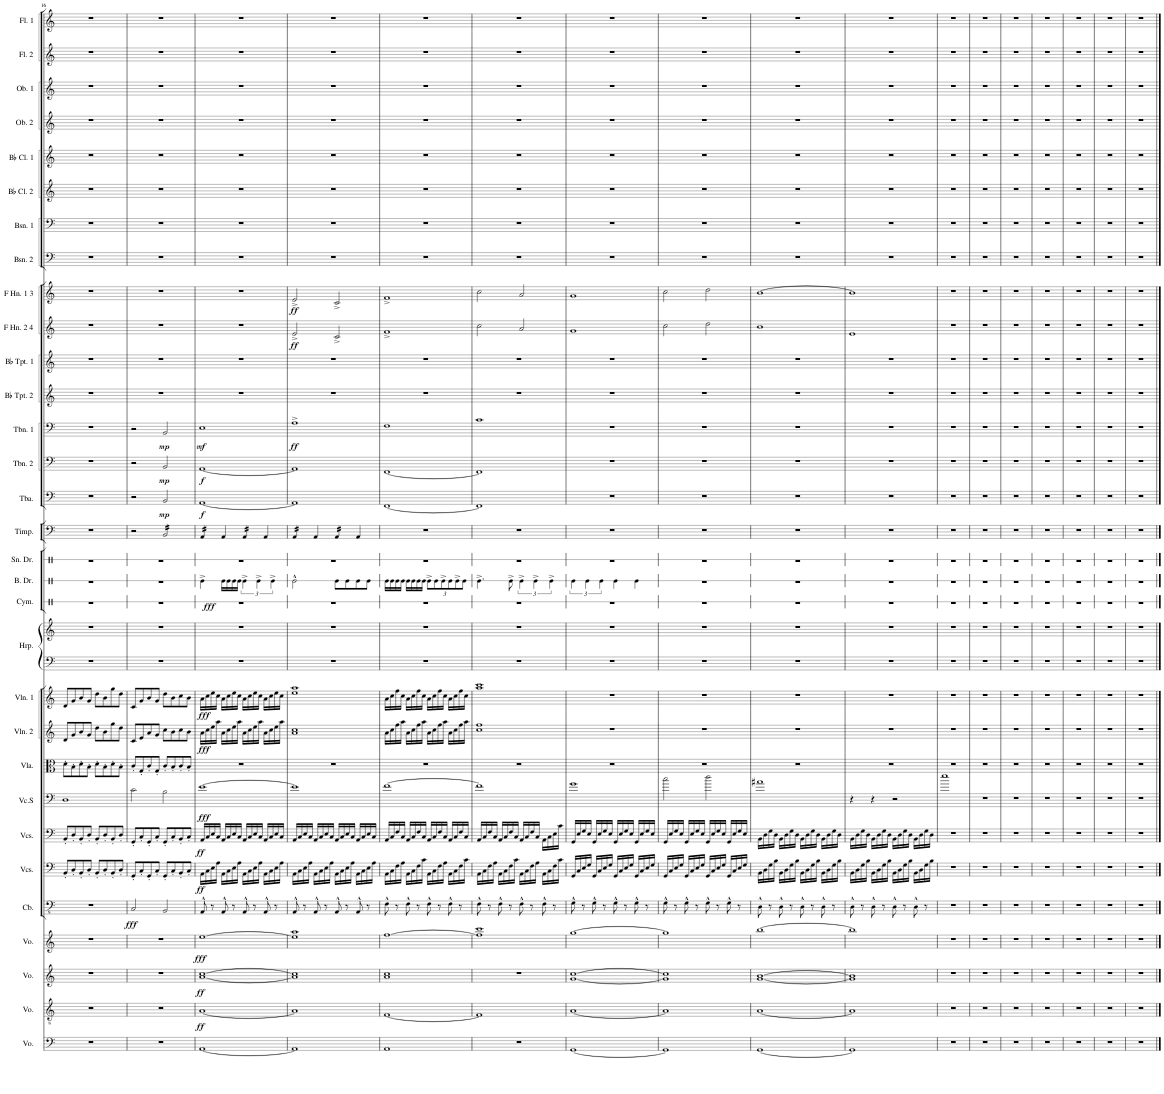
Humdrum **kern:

**kern	**kern	**dynam	**kern	**dynam	**kern	**dynam	**kern	**dynam	**kern	**dynam	**kern	**dynam	**kern	**dynam	**kern	**kern	**dynam	**kern	**dynam	**kern	**kern	**kern	**dynam	**kern	**kern	**kern	**kern	**dynam	**kern	**dynam	**kern	**dynam	**kern	**kern	**kern	**dynam	**kern	**dynam	**kern	**kern	**kern	**kern	**kern	**kern	**kern	**kern
*part31	*part30	*part30	*part29	*part29	*part28	*part28	*part27	*part27	*part26	*part26	*part25	*part25	*part24	*part24	*part23	*part22	*part22	*part21	*part21	*part20	*part20	*part19	*part19	*part18	*part17	*part16	*part15	*part15	*part14	*part14	*part13	*part13	*part12	*part11	*part10	*part10	*part9	*part9	*part8	*part7	*part6	*part5	*part4	*part3	*part2	*part1
*staff32	*staff31	*staff31	*staff30	*staff30	*staff29	*staff29	*staff28	*staff28	*staff27	*staff27	*staff26	*staff26	*staff25	*staff25	*staff24	*staff23	*staff23	*staff22	*staff22	*staff21	*staff20	*staff19	*staff19	*staff18	*staff17	*staff16	*staff15	*staff15	*staff14	*staff14	*staff13	*staff13	*staff12	*staff11	*staff10	*staff10	*staff9	*staff9	*staff8	*staff7	*staff6	*staff5	*staff4	*staff3	*staff2	*staff1
*I"Voice	*I"Voice	*	*I"Voice	*	*I"Voice	*	*I"Contrabass	*	*I"Violoncellos	*	*I"Violoncellos	*	*I"Violoncello Soloist	*	*I"Viola	*I"Violin 2	*	*I"Violin 1	*	*I"Harp	*	*I"Cymbal	*	*I"Bass Drum	*I"Snare Drum	*I"Timpani	*I"Tuba	*	*I"Trombone 2	*	*I"Trombone 1	*	*I"Bb Trumpet 2	*I"Bb Trumpet 1	*I"F Horn 2 &amp; 4	*	*I"F Horn 1 &amp; 3	*	*I"Bassoon 2	*I"Bassoon 1	*I"Bb Clarinet 2	*I"Bb Clarinet 1	*I"Oboe 2	*I"Oboe 1	*I"Flute 2	*I"Flute 1
*I'Vo.	*I'Vo.	*	*I'Vo.	*	*I'Vo.	*	*I'Cb.	*	*I'Vcs.	*	*I'Vcs.	*	*I'Vc.S	*	*I'Vla.	*I'Vln. 2	*	*I'Vln. 1	*	*I'Hrp.	*	*I'Cym.	*	*I'B. Dr.	*I'Sn. Dr.	*I'Timp.	*I'Tba.	*	*I'Tbn. 2	*	*I'Tbn. 1	*	*I'Bb Tpt. 2	*I'Bb Tpt. 1	*I'F Hn. 2 4	*	*I'F Hn. 1 3	*	*I'Bsn. 2	*I'Bsn. 1	*I'Bb Cl. 2	*I'Bb Cl. 1	*I'Ob. 2	*I'Ob. 1	*I'Fl. 2	*I'Fl. 1
!!LO:PB:g=z
*clefF4	*clefGv2	*	*clefG2	*	*clefG2	*	*clefFv4	*	*clefF4	*	*clefF4	*	*clefF4	*	*clefC3	*clefG2	*	*clefG2	*	*clefF4	*clefG2	*clefX	*	*clefX	*clefX	*clefF4	*clefF4	*	*clefF4	*	*clefF4	*	*clefG2	*clefG2	*clefG2	*	*clefG2	*	*clefF4	*clefF4	*clefG2	*clefG2	*clefG2	*clefG2	*clefG2	*clefG2
*	*	*	*	*	*	*	*ITrd7c12	*	*	*	*	*	*	*	*	*	*	*	*	*	*	*	*	*	*	*	*	*	*	*	*	*	*ITrd1c2	*ITrd1c2	*ITrd4c7	*	*ITrd4c7	*	*	*	*ITrd1c2	*ITrd1c2	*	*	*	*
*k[]	*k[]	*	*k[]	*	*k[]	*	*k[]	*	*k[]	*	*k[]	*	*k[]	*	*k[]	*k[]	*	*k[]	*	*k[]	*k[]	*k[]	*	*k[]	*k[]	*k[]	*k[]	*	*k[]	*	*k[]	*	*k[]	*k[]	*k[]	*	*k[]	*	*k[]	*k[]	*k[]	*k[]	*k[]	*k[]	*k[]	*k[]
*M4/4	*M4/4	*	*M4/4	*	*M4/4	*	*M4/4	*	*M4/4	*	*M4/4	*	*M4/4	*	*M4/4	*M4/4	*	*M4/4	*	*M4/4	*M4/4	*M4/4	*	*M4/4	*M4/4	*M4/4	*M4/4	*	*M4/4	*	*M4/4	*	*M4/4	*M4/4	*M4/4	*	*M4/4	*	*M4/4	*M4/4	*M4/4	*M4/4	*M4/4	*M4/4	*M4/4	*M4/4
=16	=16	=16	=16	=16	=16	=16	=16	=16	=16	=16	=16	=16	=16	=16	=16	=16	=16	=16	=16	=16	=16	=16	=16	=16	=16	=16	=16	=16	=16	=16	=16	=16	=16	=16	=16	=16	=16	=16	=16	=16	=16	=16	=16	=16	=16	=16
1r	1r	.	1r	.	1r	.	1r	.	8BB'/L	.	8BB'/L	.	1D	.	8d'\L	8d/L	.	8d/L	.	1r	1r	1r	.	1r	1r	1r	1r	.	1r	.	1r	.	1r	1r	1r	.	1r	.	1r	1r	1r	1r	1r	1r	1r	1r
.	.	.	.	.	.	.	.	.	8D'/	.	8D'/	.	.	.	8B'\	8g/	.	8g/	.	.	.	.	.	.	.	.	.	.	.	.	.	.	.	.	.	.	.	.	.	.	.	.	.	.	.	.
.	.	.	.	.	.	.	.	.	8BB'/	.	8BB'/	.	.	.	8d'\	8b/	.	8b/	.	.	.	.	.	.	.	.	.	.	.	.	.	.	.	.	.	.	.	.	.	.	.	.	.	.	.	.
.	.	.	.	.	.	.	.	.	8D'/J	.	8D'/J	.	.	.	8B'\J	8g/J	.	8g/J	.	.	.	.	.	.	.	.	.	.	.	.	.	.	.	.	.	.	.	.	.	.	.	.	.	.	.	.
.	.	.	.	.	.	.	.	.	8BB'/L	.	8BB'/L	.	.	.	8d'\L	8dd\L	.	8dd\L	.	.	.	.	.	.	.	.	.	.	.	.	.	.	.	.	.	.	.	.	.	.	.	.	.	.	.	.
.	.	.	.	.	.	.	.	.	8D'/	.	8D'/	.	.	.	8B'\	8b\	.	8b\	.	.	.	.	.	.	.	.	.	.	.	.	.	.	.	.	.	.	.	.	.	.	.	.	.	.	.	.
.	.	.	.	.	.	.	.	.	8BB'/	.	8BB'/	.	.	.	8d'\	8gg\	.	8gg\	.	.	.	.	.	.	.	.	.	.	.	.	.	.	.	.	.	.	.	.	.	.	.	.	.	.	.	.
.	.	.	.	.	.	.	.	.	8D'/J	.	8D'/J	.	.	.	8B'\J	8dd\J	.	8dd\J	.	.	.	.	.	.	.	.	.	.	.	.	.	.	.	.	.	.	.	.	.	.	.	.	.	.	.	.
=17	=17	=17	=17	=17	=17	=17	=17	=17	=17	=17	=17	=17	=17	=17	=17	=17	=17	=17	=17	=17	=17	=17	=17	=17	=17	=17	=17	=17	=17	=17	=17	=17	=17	=17	=17	=17	=17	=17	=17	=17	=17	=17	=17	=17	=17	=17
!	!	!	!	!	!	!	!	!LO:DY:b	!	!	!	!	!	!	!	!	!	!	!	!	!	!	!	!	!	!	!	!	!	!	!	!	!	!	!	!	!	!	!	!	!	!	!	!	!	!
1r	1r	.	1r	.	1r	.	2CC/	fff	8GG'/L	.	8GG'/L	.	2c\	.	8c'/L	8c/L	.	8c/L	.	1r	1r	1r	.	1r	1r	2r	2r	.	2r	.	2r	.	1r	1r	1r	.	1r	.	1r	1r	1r	1r	1r	1r	1r	1r
.	.	.	.	.	.	.	.	.	8C'/	.	8C'/	.	.	.	8G'/	8e/	.	8g/	.	.	.	.	.	.	.	.	.	.	.	.	.	.	.	.	.	.	.	.	.	.	.	.	.	.	.	.
.	.	.	.	.	.	.	.	.	8GG'/	.	8GG'/	.	.	.	8c'/	8a/	.	8b/	.	.	.	.	.	.	.	.	.	.	.	.	.	.	.	.	.	.	.	.	.	.	.	.	.	.	.	.
.	.	.	.	.	.	.	.	.	8C'/J	.	8C'/J	.	.	.	8G'/J	8g/J	.	8g/J	.	.	.	.	.	.	.	.	.	.	.	.	.	.	.	.	.	.	.	.	.	.	.	.	.	.	.	.
!	!	!	!	!	!	!	!	!	!	!	!	!	!	!	!	!	!	!	!	!	!	!	!	!	!	!	!	!LO:DY:b	!	!LO:DY:b	!	!LO:DY:b	!	!	!	!	!	!	!	!	!	!	!	!	!	!
*	*	*	*	*	*	*	*	*	*	*	*	*	*	*	*	*	*	*	*	*	*	*	*	*	*	*tremolo	*	*	*	*	*	*	*	*	*	*	*	*	*	*	*	*	*	*	*	*
.	.	.	.	.	.	.	2BBB/	.	8GG'/L	.	8GG'/L	.	2B\	.	8c'/L	8cc\L	.	8dd\L	.	.	.	.	.	.	.	16BB/LL	2BB/	mp	2BB/	mp	2BB/	mp	.	.	.	.	.	.	.	.	.	.	.	.	.	.
.	.	.	.	.	.	.	.	.	.	.	.	.	.	.	.	.	.	.	.	.	.	.	.	.	.	16BB/	.	.	.	.	.	.	.	.	.	.	.	.	.	.	.	.	.	.	.	.
.	.	.	.	.	.	.	.	.	8C'/	.	8C'/	.	.	.	8B'/	8b\	.	8b\	.	.	.	.	.	.	.	16BB/	.	.	.	.	.	.	.	.	.	.	.	.	.	.	.	.	.	.	.	.
.	.	.	.	.	.	.	.	.	.	.	.	.	.	.	.	.	.	.	.	.	.	.	.	.	.	16BB/	.	.	.	.	.	.	.	.	.	.	.	.	.	.	.	.	.	.	.	.
.	.	.	.	.	.	.	.	.	8BB'/	.	8BB'/	.	.	.	8c'/	8cc\	.	8cc\	.	.	.	.	.	.	.	16BB/	.	.	.	.	.	.	.	.	.	.	.	.	.	.	.	.	.	.	.	.
.	.	.	.	.	.	.	.	.	.	.	.	.	.	.	.	.	.	.	.	.	.	.	.	.	.	16BB/	.	.	.	.	.	.	.	.	.	.	.	.	.	.	.	.	.	.	.	.
.	.	.	.	.	.	.	.	.	8C'/J	.	8C'/J	.	.	.	8B'/J	8b\J	.	8b\J	.	.	.	.	.	.	.	16BB/	.	.	.	.	.	.	.	.	.	.	.	.	.	.	.	.	.	.	.	.
.	.	.	.	.	.	.	.	.	.	.	.	.	.	.	.	.	.	.	.	.	.	.	.	.	.	16BB/JJ	.	.	.	.	.	.	.	.	.	.	.	.	.	.	.	.	.	.	.	.
=18	=18	=18	=18	=18	=18	=18	=18	=18	=18	=18	=18	=18	=18	=18	=18	=18	=18	=18	=18	=18	=18	=18	=18	=18	=18	=18	=18	=18	=18	=18	=18	=18	=18	=18	=18	=18	=18	=18	=18	=18	=18	=18	=18	=18	=18	=18
!	!	!LO:DY:b	!	!LO:DY:b	!	!LO:DY:b	!	!	!	!LO:DY:b	!	!LO:DY:b	!	!LO:DY:b	!	!	!LO:DY:b	!	!LO:DY:b	!	!	!	!LO:DY:b	!	!	!	!	!LO:DY:b	!	!LO:DY:b	!	!LO:DY:b	!	!	!	!	!	!	!	!	!	!	!	!	!	!
[1AA	[1A	ff	[1a [1cc	ff	[1ee	fff	8AAA^^/	.	16AA\LL	ff	16AA/LL	ff	[1e	fff	1r	16a\LL	fff	16a\LL	fff	1r	1r	1r	fff	4Re^\	1r	16AA/LL	[1AA	f	[1AA	f	1E	mf	1r	1r	1r	.	1r	.	1r	1r	1r	1r	1r	1r	1r	1r
.	.	.	.	.	.	.	.	.	16C\	.	16C/	.	.	.	.	16cc\	.	16cc\	.	.	.	.	.	.	.	16AA/	.	.	.	.	.	.	.	.	.	.	.	.	.	.	.	.	.	.	.	.
.	.	.	.	.	.	.	8r	.	16E\	.	16E/	.	.	.	.	16ee\	.	16ee\	.	.	.	.	.	.	.	16AA/	.	.	.	.	.	.	.	.	.	.	.	.	.	.	.	.	.	.	.	.
.	.	.	.	.	.	.	.	.	16A\JJ	.	16C/JJ	.	.	.	.	16aa\JJ	.	16cc\JJ	.	.	.	.	.	.	.	16AA/JJ	.	.	.	.	.	.	.	.	.	.	.	.	.	.	.	.	.	.	.	.
*	*	*	*	*	*	*	*	*	*	*	*	*	*	*	*	*	*	*	*	*	*	*	*	*	*	*Xtremolo	*	*	*	*	*	*	*	*	*	*	*	*	*	*	*	*	*	*	*	*
.	.	.	.	.	.	.	8AAA^^/	.	16AA\LL	.	16AA/LL	.	.	.	.	16a\LL	.	16a\LL	.	.	.	.	.	16Re\LL	.	4AA/	.	.	.	.	.	.	.	.	.	.	.	.	.	.	.	.	.	.	.	.
.	.	.	.	.	.	.	.	.	16C\	.	16C/	.	.	.	.	16cc\	.	16cc\	.	.	.	.	.	16Re\	.	.	.	.	.	.	.	.	.	.	.	.	.	.	.	.	.	.	.	.	.	.
.	.	.	.	.	.	.	8r	.	16E\	.	16E/	.	.	.	.	16ee\	.	16ee\	.	.	.	.	.	16Re\	.	.	.	.	.	.	.	.	.	.	.	.	.	.	.	.	.	.	.	.	.	.
.	.	.	.	.	.	.	.	.	16A\JJ	.	16C/JJ	.	.	.	.	16aa\JJ	.	16cc\JJ	.	.	.	.	.	16Re\JJ	.	.	.	.	.	.	.	.	.	.	.	.	.	.	.	.	.	.	.	.	.	.
*	*	*	*	*	*	*	*	*	*	*	*	*	*	*	*	*	*	*	*	*	*	*	*	*	*	*tremolo	*	*	*	*	*	*	*	*	*	*	*	*	*	*	*	*	*	*	*	*
.	.	.	.	.	.	.	8AAA^^/	.	16AA\LL	.	16AA/LL	.	.	.	.	16a\LL	.	16a\LL	.	.	.	.	.	6Re^\	.	16AA/LL	.	.	.	.	.	.	.	.	.	.	.	.	.	.	.	.	.	.	.	.
.	.	.	.	.	.	.	.	.	16C\	.	16C/	.	.	.	.	16cc\	.	16cc\	.	.	.	.	.	.	.	16AA/	.	.	.	.	.	.	.	.	.	.	.	.	.	.	.	.	.	.	.	.
.	.	.	.	.	.	.	8r	.	16E\	.	16E/	.	.	.	.	16ee\	.	16ee\	.	.	.	.	.	.	.	16AA/	.	.	.	.	.	.	.	.	.	.	.	.	.	.	.	.	.	.	.	.
.	.	.	.	.	.	.	.	.	.	.	.	.	.	.	.	.	.	.	.	.	.	.	.	6Re^\	.	.	.	.	.	.	.	.	.	.	.	.	.	.	.	.	.	.	.	.	.	.
.	.	.	.	.	.	.	.	.	16A\JJ	.	16C/JJ	.	.	.	.	16aa\JJ	.	16cc\JJ	.	.	.	.	.	.	.	16AA/JJ	.	.	.	.	.	.	.	.	.	.	.	.	.	.	.	.	.	.	.	.
*	*	*	*	*	*	*	*	*	*	*	*	*	*	*	*	*	*	*	*	*	*	*	*	*	*	*Xtremolo	*	*	*	*	*	*	*	*	*	*	*	*	*	*	*	*	*	*	*	*
.	.	.	.	.	.	.	8AAA^^/	.	16AA\LL	.	16AA/LL	.	.	.	.	16a\LL	.	16a\LL	.	.	.	.	.	.	.	4AA/	.	.	.	.	.	.	.	.	.	.	.	.	.	.	.	.	.	.	.	.
.	.	.	.	.	.	.	.	.	16C\	.	16C/	.	.	.	.	16cc\	.	16cc\	.	.	.	.	.	.	.	.	.	.	.	.	.	.	.	.	.	.	.	.	.	.	.	.	.	.	.	.
.	.	.	.	.	.	.	.	.	.	.	.	.	.	.	.	.	.	.	.	.	.	.	.	6Re^\	.	.	.	.	.	.	.	.	.	.	.	.	.	.	.	.	.	.	.	.	.	.
.	.	.	.	.	.	.	8r	.	16E\	.	16E/	.	.	.	.	16ee\	.	16ee\	.	.	.	.	.	.	.	.	.	.	.	.	.	.	.	.	.	.	.	.	.	.	.	.	.	.	.	.
.	.	.	.	.	.	.	.	.	16A\JJ	.	16C/JJ	.	.	.	.	16aa\JJ	.	16cc\JJ	.	.	.	.	.	.	.	.	.	.	.	.	.	.	.	.	.	.	.	.	.	.	.	.	.	.	.	.
=19	=19	=19	=19	=19	=19	=19	=19	=19	=19	=19	=19	=19	=19	=19	=19	=19	=19	=19	=19	=19	=19	=19	=19	=19	=19	=19	=19	=19	=19	=19	=19	=19	=19	=19	=19	=19	=19	=19	=19	=19	=19	=19	=19	=19	=19	=19
!	!	!	!	!	!	!	!	!	!	!	!	!	!	!	!	!	!	!	!	!	!	!	!	!	!	!	!	!	!	!	!	!LO:DY:b	!	!	!	!LO:DY:b	!	!LO:DY:b	!	!	!	!	!	!	!	!
*	*	*	*	*	*	*	*	*	*	*	*	*	*	*	*	*	*	*	*	*	*	*	*	*	*	*tremolo	*	*	*	*	*	*	*	*	*	*	*	*	*	*	*	*	*	*	*	*
1AA]	1A]	.	1a] 1cc]	.	1ee] 1aa	.	8AAA^^/	.	16AA\LL	.	16AA/LL	.	1e]	.	1r	1a 1cc	.	1ee 1aa	.	1r	1r	1r	.	2Re^^\	1r	16AA/LL	1AA]	.	1AA]	.	1A^	ff	1r	1r	2e^/	ff	2e^/	ff	1r	1r	1r	1r	1r	1r	1r	1r
.	.	.	.	.	.	.	.	.	16C\	.	16C/	.	.	.	.	.	.	.	.	.	.	.	.	.	.	16AA/	.	.	.	.	.	.	.	.	.	.	.	.	.	.	.	.	.	.	.	.
.	.	.	.	.	.	.	8r	.	16E\	.	16E/	.	.	.	.	.	.	.	.	.	.	.	.	.	.	16AA/	.	.	.	.	.	.	.	.	.	.	.	.	.	.	.	.	.	.	.	.
.	.	.	.	.	.	.	.	.	16A\JJ	.	16C/JJ	.	.	.	.	.	.	.	.	.	.	.	.	.	.	16AA/JJ	.	.	.	.	.	.	.	.	.	.	.	.	.	.	.	.	.	.	.	.
*	*	*	*	*	*	*	*	*	*	*	*	*	*	*	*	*	*	*	*	*	*	*	*	*	*	*Xtremolo	*	*	*	*	*	*	*	*	*	*	*	*	*	*	*	*	*	*	*	*
.	.	.	.	.	.	.	8AAA^^/	.	16AA\LL	.	16AA/LL	.	.	.	.	.	.	.	.	.	.	.	.	.	.	4AA/	.	.	.	.	.	.	.	.	.	.	.	.	.	.	.	.	.	.	.	.
.	.	.	.	.	.	.	.	.	16C\	.	16C/	.	.	.	.	.	.	.	.	.	.	.	.	.	.	.	.	.	.	.	.	.	.	.	.	.	.	.	.	.	.	.	.	.	.	.
.	.	.	.	.	.	.	8r	.	16E\	.	16E/	.	.	.	.	.	.	.	.	.	.	.	.	.	.	.	.	.	.	.	.	.	.	.	.	.	.	.	.	.	.	.	.	.	.	.
.	.	.	.	.	.	.	.	.	16A\JJ	.	16C/JJ	.	.	.	.	.	.	.	.	.	.	.	.	.	.	.	.	.	.	.	.	.	.	.	.	.	.	.	.	.	.	.	.	.	.	.
*	*	*	*	*	*	*	*	*	*	*	*	*	*	*	*	*	*	*	*	*	*	*	*	*	*	*tremolo	*	*	*	*	*	*	*	*	*	*	*	*	*	*	*	*	*	*	*	*
.	.	.	.	.	.	.	8AAA^^/	.	16AA\LL	.	16AA/LL	.	.	.	.	.	.	.	.	.	.	.	.	8Re\L	.	16AA/LL	.	.	.	.	.	.	.	.	2c^/	.	2c^/	.	.	.	.	.	.	.	.	.
.	.	.	.	.	.	.	.	.	16C\	.	16C/	.	.	.	.	.	.	.	.	.	.	.	.	.	.	16AA/	.	.	.	.	.	.	.	.	.	.	.	.	.	.	.	.	.	.	.	.
.	.	.	.	.	.	.	8r	.	16E\	.	16E/	.	.	.	.	.	.	.	.	.	.	.	.	8Re\	.	16AA/	.	.	.	.	.	.	.	.	.	.	.	.	.	.	.	.	.	.	.	.
.	.	.	.	.	.	.	.	.	16A\JJ	.	16C/JJ	.	.	.	.	.	.	.	.	.	.	.	.	.	.	16AA/JJ	.	.	.	.	.	.	.	.	.	.	.	.	.	.	.	.	.	.	.	.
*	*	*	*	*	*	*	*	*	*	*	*	*	*	*	*	*	*	*	*	*	*	*	*	*	*	*Xtremolo	*	*	*	*	*	*	*	*	*	*	*	*	*	*	*	*	*	*	*	*
.	.	.	.	.	.	.	8AAA^^/	.	16AA\LL	.	16AA/LL	.	.	.	.	.	.	.	.	.	.	.	.	8Re\	.	4AA/	.	.	.	.	.	.	.	.	.	.	.	.	.	.	.	.	.	.	.	.
.	.	.	.	.	.	.	.	.	16C\	.	16C/	.	.	.	.	.	.	.	.	.	.	.	.	.	.	.	.	.	.	.	.	.	.	.	.	.	.	.	.	.	.	.	.	.	.	.
.	.	.	.	.	.	.	8r	.	16E\	.	16E/	.	.	.	.	.	.	.	.	.	.	.	.	8Re\J	.	.	.	.	.	.	.	.	.	.	.	.	.	.	.	.	.	.	.	.	.	.
.	.	.	.	.	.	.	.	.	16A\JJ	.	16C/JJ	.	.	.	.	.	.	.	.	.	.	.	.	.	.	.	.	.	.	.	.	.	.	.	.	.	.	.	.	.	.	.	.	.	.	.
=20	=20	=20	=20	=20	=20	=20	=20	=20	=20	=20	=20	=20	=20	=20	=20	=20	=20	=20	=20	=20	=20	=20	=20	=20	=20	=20	=20	=20	=20	=20	=20	=20	=20	=20	=20	=20	=20	=20	=20	=20	=20	=20	=20	=20	=20	=20
1AA	[1F	.	1a 1cc	.	[1ff	.	8FF^^\	.	16AA\LL	.	16AA/LL	.	[1f	.	1r	16a\LL	.	16a\LL	.	1r	1r	1r	.	16Re\LL	1r	1r	[1FF	.	[1FF	.	1F	.	1r	1r	1f^	.	1f^	.	1r	1r	1r	1r	1r	1r	1r	1r
.	.	.	.	.	.	.	.	.	16C\	.	16C/	.	.	.	.	16cc\	.	16cc\	.	.	.	.	.	16Re\	.	.	.	.	.	.	.	.	.	.	.	.	.	.	.	.	.	.	.	.	.	.
.	.	.	.	.	.	.	8r	.	16F\	.	16F/	.	.	.	.	16ff\	.	16ff\	.	.	.	.	.	16Re\	.	.	.	.	.	.	.	.	.	.	.	.	.	.	.	.	.	.	.	.	.	.
.	.	.	.	.	.	.	.	.	16A\JJ	.	16C/JJ	.	.	.	.	16aa\JJ	.	16cc\JJ	.	.	.	.	.	16Re\JJ	.	.	.	.	.	.	.	.	.	.	.	.	.	.	.	.	.	.	.	.	.	.
.	.	.	.	.	.	.	8FF^^\	.	16AA\LL	.	16AA/LL	.	.	.	.	16a\LL	.	16a\LL	.	.	.	.	.	16Re\LL	.	.	.	.	.	.	.	.	.	.	.	.	.	.	.	.	.	.	.	.	.	.
.	.	.	.	.	.	.	.	.	16C\	.	16C/	.	.	.	.	16cc\	.	16cc\	.	.	.	.	.	16Re\	.	.	.	.	.	.	.	.	.	.	.	.	.	.	.	.	.	.	.	.	.	.
.	.	.	.	.	.	.	8r	.	16F\	.	16F/	.	.	.	.	16ff\	.	16ff\	.	.	.	.	.	16Re\	.	.	.	.	.	.	.	.	.	.	.	.	.	.	.	.	.	.	.	.	.	.
.	.	.	.	.	.	.	.	.	16c\JJ	.	16C/JJ	.	.	.	.	16aa\JJ	.	16cc\JJ	.	.	.	.	.	16Re\JJ	.	.	.	.	.	.	.	.	.	.	.	.	.	.	.	.	.	.	.	.	.	.
*	*	*	*	*	*	*	*	*	*	*	*	*	*	*	*	*	*	*	*	*	*	*	*	*Xbrackettup	*	*	*	*	*	*	*	*	*	*	*	*	*	*	*	*	*	*	*	*	*	*
.	.	.	.	.	.	.	8FF^^\	.	16AA\LL	.	16AA/LL	.	.	.	.	16a\LL	.	16a\LL	.	.	.	.	.	12Re^\L	.	.	.	.	.	.	.	.	.	.	.	.	.	.	.	.	.	.	.	.	.	.
.	.	.	.	.	.	.	.	.	16C\	.	16C/	.	.	.	.	16cc\	.	16cc\	.	.	.	.	.	.	.	.	.	.	.	.	.	.	.	.	.	.	.	.	.	.	.	.	.	.	.	.
.	.	.	.	.	.	.	.	.	.	.	.	.	.	.	.	.	.	.	.	.	.	.	.	12Re\	.	.	.	.	.	.	.	.	.	.	.	.	.	.	.	.	.	.	.	.	.	.
.	.	.	.	.	.	.	8r	.	16F\	.	16F/	.	.	.	.	16ff\	.	16ff\	.	.	.	.	.	.	.	.	.	.	.	.	.	.	.	.	.	.	.	.	.	.	.	.	.	.	.	.
.	.	.	.	.	.	.	.	.	.	.	.	.	.	.	.	.	.	.	.	.	.	.	.	12Re^\	.	.	.	.	.	.	.	.	.	.	.	.	.	.	.	.	.	.	.	.	.	.
.	.	.	.	.	.	.	.	.	16A\JJ	.	16C/JJ	.	.	.	.	16aa\JJ	.	16cc\JJ	.	.	.	.	.	.	.	.	.	.	.	.	.	.	.	.	.	.	.	.	.	.	.	.	.	.	.	.
.	.	.	.	.	.	.	8FF^^\	.	16AA\LL	.	16AA/LL	.	.	.	.	16a\LL	.	16a\LL	.	.	.	.	.	12Re\	.	.	.	.	.	.	.	.	.	.	.	.	.	.	.	.	.	.	.	.	.	.
.	.	.	.	.	.	.	.	.	16C\	.	16C/	.	.	.	.	16cc\	.	16cc\	.	.	.	.	.	.	.	.	.	.	.	.	.	.	.	.	.	.	.	.	.	.	.	.	.	.	.	.
.	.	.	.	.	.	.	.	.	.	.	.	.	.	.	.	.	.	.	.	.	.	.	.	12Re^\	.	.	.	.	.	.	.	.	.	.	.	.	.	.	.	.	.	.	.	.	.	.
.	.	.	.	.	.	.	8r	.	16F\	.	16F/	.	.	.	.	16ff\	.	16ff\	.	.	.	.	.	.	.	.	.	.	.	.	.	.	.	.	.	.	.	.	.	.	.	.	.	.	.	.
.	.	.	.	.	.	.	.	.	.	.	.	.	.	.	.	.	.	.	.	.	.	.	.	12Re\J	.	.	.	.	.	.	.	.	.	.	.	.	.	.	.	.	.	.	.	.	.	.
.	.	.	.	.	.	.	.	.	16c\JJ	.	16C/JJ	.	.	.	.	16aa\JJ	.	16cc\JJ	.	.	.	.	.	.	.	.	.	.	.	.	.	.	.	.	.	.	.	.	.	.	.	.	.	.	.	.
=21	=21	=21	=21	=21	=21	=21	=21	=21	=21	=21	=21	=21	=21	=21	=21	=21	=21	=21	=21	=21	=21	=21	=21	=21	=21	=21	=21	=21	=21	=21	=21	=21	=21	=21	=21	=21	=21	=21	=21	=21	=21	=21	=21	=21	=21	=21
1r	1F]	.	1r	.	1ff] 1ccc	.	8FF^^\	.	16AA\LL	.	16AA/LL	.	1f]	.	1r	1cc 1ff	.	1aa 1ccc	.	1r	1r	1r	.	4.Re^\	1r	1r	1FF]	.	1FF]	.	1c	.	1r	1r	2cc\	.	2cc\	.	1r	1r	1r	1r	1r	1r	1r	1r
.	.	.	.	.	.	.	.	.	16C\	.	16C/	.	.	.	.	.	.	.	.	.	.	.	.	.	.	.	.	.	.	.	.	.	.	.	.	.	.	.	.	.	.	.	.	.	.	.
.	.	.	.	.	.	.	8r	.	16F\	.	16F/	.	.	.	.	.	.	.	.	.	.	.	.	.	.	.	.	.	.	.	.	.	.	.	.	.	.	.	.	.	.	.	.	.	.	.
.	.	.	.	.	.	.	.	.	16A\JJ	.	16C/JJ	.	.	.	.	.	.	.	.	.	.	.	.	.	.	.	.	.	.	.	.	.	.	.	.	.	.	.	.	.	.	.	.	.	.	.
.	.	.	.	.	.	.	8FF^^\	.	16AA\LL	.	16AA/LL	.	.	.	.	.	.	.	.	.	.	.	.	.	.	.	.	.	.	.	.	.	.	.	.	.	.	.	.	.	.	.	.	.	.	.
.	.	.	.	.	.	.	.	.	16C\	.	16C/	.	.	.	.	.	.	.	.	.	.	.	.	.	.	.	.	.	.	.	.	.	.	.	.	.	.	.	.	.	.	.	.	.	.	.
.	.	.	.	.	.	.	8r	.	16F\	.	16F/	.	.	.	.	.	.	.	.	.	.	.	.	8Re^\	.	.	.	.	.	.	.	.	.	.	.	.	.	.	.	.	.	.	.	.	.	.
.	.	.	.	.	.	.	.	.	16c\JJ	.	16C/JJ	.	.	.	.	.	.	.	.	.	.	.	.	.	.	.	.	.	.	.	.	.	.	.	.	.	.	.	.	.	.	.	.	.	.	.
*	*	*	*	*	*	*	*	*	*	*	*	*	*	*	*	*	*	*	*	*	*	*	*	*brackettup	*	*	*	*	*	*	*	*	*	*	*	*	*	*	*	*	*	*	*	*	*	*
.	.	.	.	.	.	.	8FF^^\	.	16AA\LL	.	16AA/LL	.	.	.	.	.	.	.	.	.	.	.	.	6Re^\	.	.	.	.	.	.	.	.	.	.	2a/	.	2a/	.	.	.	.	.	.	.	.	.
.	.	.	.	.	.	.	.	.	16C\	.	16C/	.	.	.	.	.	.	.	.	.	.	.	.	.	.	.	.	.	.	.	.	.	.	.	.	.	.	.	.	.	.	.	.	.	.	.
.	.	.	.	.	.	.	8r	.	16F\	.	16F/	.	.	.	.	.	.	.	.	.	.	.	.	.	.	.	.	.	.	.	.	.	.	.	.	.	.	.	.	.	.	.	.	.	.	.
.	.	.	.	.	.	.	.	.	.	.	.	.	.	.	.	.	.	.	.	.	.	.	.	6Re^\	.	.	.	.	.	.	.	.	.	.	.	.	.	.	.	.	.	.	.	.	.	.
.	.	.	.	.	.	.	.	.	16A\JJ	.	16C/JJ	.	.	.	.	.	.	.	.	.	.	.	.	.	.	.	.	.	.	.	.	.	.	.	.	.	.	.	.	.	.	.	.	.	.	.
.	.	.	.	.	.	.	8FF^^\	.	16AA\LL	.	16AA\LL	.	.	.	.	.	.	.	.	.	.	.	.	.	.	.	.	.	.	.	.	.	.	.	.	.	.	.	.	.	.	.	.	.	.	.
.	.	.	.	.	.	.	.	.	16C\	.	16C\	.	.	.	.	.	.	.	.	.	.	.	.	.	.	.	.	.	.	.	.	.	.	.	.	.	.	.	.	.	.	.	.	.	.	.
.	.	.	.	.	.	.	.	.	.	.	.	.	.	.	.	.	.	.	.	.	.	.	.	6Re^\	.	.	.	.	.	.	.	.	.	.	.	.	.	.	.	.	.	.	.	.	.	.
.	.	.	.	.	.	.	8r	.	16F\	.	16E\	.	.	.	.	.	.	.	.	.	.	.	.	.	.	.	.	.	.	.	.	.	.	.	.	.	.	.	.	.	.	.	.	.	.	.
.	.	.	.	.	.	.	.	.	16c\JJ	.	16c\JJ	.	.	.	.	.	.	.	.	.	.	.	.	.	.	.	.	.	.	.	.	.	.	.	.	.	.	.	.	.	.	.	.	.	.	.
=22	=22	=22	=22	=22	=22	=22	=22	=22	=22	=22	=22	=22	=22	=22	=22	=22	=22	=22	=22	=22	=22	=22	=22	=22	=22	=22	=22	=22	=22	=22	=22	=22	=22	=22	=22	=22	=22	=22	=22	=22	=22	=22	=22	=22	=22	=22
[1GG	[1A	.	[1g [1cc	.	[1gg	.	8GG^^\	.	16GG/LL	.	16GG/LL	.	1g	.	1r	1r	.	1r	.	1r	1r	1r	.	6Re\	1r	1r	1r	.	1r	.	1r	.	1r	1r	1g	.	1g	.	1r	1r	1r	1r	1r	1r	1r	1r
.	.	.	.	.	.	.	.	.	16C/	.	16E/	.	.	.	.	.	.	.	.	.	.	.	.	.	.	.	.	.	.	.	.	.	.	.	.	.	.	.	.	.	.	.	.	.	.	.
.	.	.	.	.	.	.	8r	.	16E/	.	16G/	.	.	.	.	.	.	.	.	.	.	.	.	.	.	.	.	.	.	.	.	.	.	.	.	.	.	.	.	.	.	.	.	.	.	.
.	.	.	.	.	.	.	.	.	.	.	.	.	.	.	.	.	.	.	.	.	.	.	.	6Re\	.	.	.	.	.	.	.	.	.	.	.	.	.	.	.	.	.	.	.	.	.	.
.	.	.	.	.	.	.	.	.	16G/JJ	.	16E/JJ	.	.	.	.	.	.	.	.	.	.	.	.	.	.	.	.	.	.	.	.	.	.	.	.	.	.	.	.	.	.	.	.	.	.	.
.	.	.	.	.	.	.	8GG^^\	.	16GG/LL	.	16GG/LL	.	.	.	.	.	.	.	.	.	.	.	.	.	.	.	.	.	.	.	.	.	.	.	.	.	.	.	.	.	.	.	.	.	.	.
.	.	.	.	.	.	.	.	.	16C/	.	16E/	.	.	.	.	.	.	.	.	.	.	.	.	.	.	.	.	.	.	.	.	.	.	.	.	.	.	.	.	.	.	.	.	.	.	.
.	.	.	.	.	.	.	.	.	.	.	.	.	.	.	.	.	.	.	.	.	.	.	.	6Re\	.	.	.	.	.	.	.	.	.	.	.	.	.	.	.	.	.	.	.	.	.	.
.	.	.	.	.	.	.	8r	.	16E/	.	16G/	.	.	.	.	.	.	.	.	.	.	.	.	.	.	.	.	.	.	.	.	.	.	.	.	.	.	.	.	.	.	.	.	.	.	.
.	.	.	.	.	.	.	.	.	16G/JJ	.	16E/JJ	.	.	.	.	.	.	.	.	.	.	.	.	.	.	.	.	.	.	.	.	.	.	.	.	.	.	.	.	.	.	.	.	.	.	.
.	.	.	.	.	.	.	8GG^^\	.	16GG/LL	.	16GG/LL	.	.	.	.	.	.	.	.	.	.	.	.	4Re\	.	.	.	.	.	.	.	.	.	.	.	.	.	.	.	.	.	.	.	.	.	.
.	.	.	.	.	.	.	.	.	16C/	.	16E/	.	.	.	.	.	.	.	.	.	.	.	.	.	.	.	.	.	.	.	.	.	.	.	.	.	.	.	.	.	.	.	.	.	.	.
.	.	.	.	.	.	.	8r	.	16E/	.	16G/	.	.	.	.	.	.	.	.	.	.	.	.	.	.	.	.	.	.	.	.	.	.	.	.	.	.	.	.	.	.	.	.	.	.	.
.	.	.	.	.	.	.	.	.	16G/JJ	.	16E/JJ	.	.	.	.	.	.	.	.	.	.	.	.	.	.	.	.	.	.	.	.	.	.	.	.	.	.	.	.	.	.	.	.	.	.	.
.	.	.	.	.	.	.	8GG^^\	.	16GG/LL	.	16GG/LL	.	.	.	.	.	.	.	.	.	.	.	.	4Re\	.	.	.	.	.	.	.	.	.	.	.	.	.	.	.	.	.	.	.	.	.	.
.	.	.	.	.	.	.	.	.	16C/	.	16E/	.	.	.	.	.	.	.	.	.	.	.	.	.	.	.	.	.	.	.	.	.	.	.	.	.	.	.	.	.	.	.	.	.	.	.
.	.	.	.	.	.	.	8r	.	16E/	.	16G/	.	.	.	.	.	.	.	.	.	.	.	.	.	.	.	.	.	.	.	.	.	.	.	.	.	.	.	.	.	.	.	.	.	.	.
.	.	.	.	.	.	.	.	.	16G/JJ	.	16E/JJ	.	.	.	.	.	.	.	.	.	.	.	.	.	.	.	.	.	.	.	.	.	.	.	.	.	.	.	.	.	.	.	.	.	.	.
=23	=23	=23	=23	=23	=23	=23	=23	=23	=23	=23	=23	=23	=23	=23	=23	=23	=23	=23	=23	=23	=23	=23	=23	=23	=23	=23	=23	=23	=23	=23	=23	=23	=23	=23	=23	=23	=23	=23	=23	=23	=23	=23	=23	=23	=23	=23
1GG]	1A]	.	1g] 1cc]	.	1gg]	.	8GG^^\	.	16GG/LL	.	16GG/LL	.	2cc\	.	1r	1r	.	1r	.	1r	1r	1r	.	1r	1r	1r	1r	.	1r	.	1r	.	1r	1r	2cc\	.	2cc\	.	1r	1r	1r	1r	1r	1r	1r	1r
.	.	.	.	.	.	.	.	.	16C/	.	16E/	.	.	.	.	.	.	.	.	.	.	.	.	.	.	.	.	.	.	.	.	.	.	.	.	.	.	.	.	.	.	.	.	.	.	.
.	.	.	.	.	.	.	8r	.	16E/	.	16G/	.	.	.	.	.	.	.	.	.	.	.	.	.	.	.	.	.	.	.	.	.	.	.	.	.	.	.	.	.	.	.	.	.	.	.
.	.	.	.	.	.	.	.	.	16G/JJ	.	16E/JJ	.	.	.	.	.	.	.	.	.	.	.	.	.	.	.	.	.	.	.	.	.	.	.	.	.	.	.	.	.	.	.	.	.	.	.
.	.	.	.	.	.	.	8GG^^\	.	16GG/LL	.	16GG/LL	.	.	.	.	.	.	.	.	.	.	.	.	.	.	.	.	.	.	.	.	.	.	.	.	.	.	.	.	.	.	.	.	.	.	.
.	.	.	.	.	.	.	.	.	16C/	.	16E/	.	.	.	.	.	.	.	.	.	.	.	.	.	.	.	.	.	.	.	.	.	.	.	.	.	.	.	.	.	.	.	.	.	.	.
.	.	.	.	.	.	.	8r	.	16E/	.	16G/	.	.	.	.	.	.	.	.	.	.	.	.	.	.	.	.	.	.	.	.	.	.	.	.	.	.	.	.	.	.	.	.	.	.	.
.	.	.	.	.	.	.	.	.	16G/JJ	.	16E/JJ	.	.	.	.	.	.	.	.	.	.	.	.	.	.	.	.	.	.	.	.	.	.	.	.	.	.	.	.	.	.	.	.	.	.	.
.	.	.	.	.	.	.	8GG^^\	.	16GG/LL	.	16GG/LL	.	2dd\	.	.	.	.	.	.	.	.	.	.	.	.	.	.	.	.	.	.	.	.	.	2dd\	.	2dd\	.	.	.	.	.	.	.	.	.
.	.	.	.	.	.	.	.	.	16C/	.	16E/	.	.	.	.	.	.	.	.	.	.	.	.	.	.	.	.	.	.	.	.	.	.	.	.	.	.	.	.	.	.	.	.	.	.	.
.	.	.	.	.	.	.	8r	.	16E/	.	16G/	.	.	.	.	.	.	.	.	.	.	.	.	.	.	.	.	.	.	.	.	.	.	.	.	.	.	.	.	.	.	.	.	.	.	.
.	.	.	.	.	.	.	.	.	16G/JJ	.	16E/JJ	.	.	.	.	.	.	.	.	.	.	.	.	.	.	.	.	.	.	.	.	.	.	.	.	.	.	.	.	.	.	.	.	.	.	.
.	.	.	.	.	.	.	8GG^^\	.	16GG/LL	.	16GG/LL	.	.	.	.	.	.	.	.	.	.	.	.	.	.	.	.	.	.	.	.	.	.	.	.	.	.	.	.	.	.	.	.	.	.	.
.	.	.	.	.	.	.	.	.	16C/	.	16E/	.	.	.	.	.	.	.	.	.	.	.	.	.	.	.	.	.	.	.	.	.	.	.	.	.	.	.	.	.	.	.	.	.	.	.
.	.	.	.	.	.	.	8r	.	16E/	.	16G/	.	.	.	.	.	.	.	.	.	.	.	.	.	.	.	.	.	.	.	.	.	.	.	.	.	.	.	.	.	.	.	.	.	.	.
.	.	.	.	.	.	.	.	.	16G/JJ	.	16E/JJ	.	.	.	.	.	.	.	.	.	.	.	.	.	.	.	.	.	.	.	.	.	.	.	.	.	.	.	.	.	.	.	.	.	.	.
=24	=24	=24	=24	=24	=24	=24	=24	=24	=24	=24	=24	=24	=24	=24	=24	=24	=24	=24	=24	=24	=24	=24	=24	=24	=24	=24	=24	=24	=24	=24	=24	=24	=24	=24	=24	=24	=24	=24	=24	=24	=24	=24	=24	=24	=24	=24
[1GG	[1A	.	[1g [1b	.	[1bb	.	8DD^^\	.	16BB\LL	.	16BB\LL	.	1a#X	.	1r	1r	.	1r	.	1r	1r	1r	.	1r	1r	1r	1r	.	1r	.	1r	.	1r	1r	1b	.	[1b	.	1r	1r	1r	1r	1r	1r	1r	1r
.	.	.	.	.	.	.	.	.	16D\	.	16D\	.	.	.	.	.	.	.	.	.	.	.	.	.	.	.	.	.	.	.	.	.	.	.	.	.	.	.	.	.	.	.	.	.	.	.
.	.	.	.	.	.	.	8r	.	16G\	.	16G\	.	.	.	.	.	.	.	.	.	.	.	.	.	.	.	.	.	.	.	.	.	.	.	.	.	.	.	.	.	.	.	.	.	.	.
.	.	.	.	.	.	.	.	.	16B\JJ	.	16D\JJ	.	.	.	.	.	.	.	.	.	.	.	.	.	.	.	.	.	.	.	.	.	.	.	.	.	.	.	.	.	.	.	.	.	.	.
.	.	.	.	.	.	.	8DD^^\	.	16BB\LL	.	16BB\LL	.	.	.	.	.	.	.	.	.	.	.	.	.	.	.	.	.	.	.	.	.	.	.	.	.	.	.	.	.	.	.	.	.	.	.
.	.	.	.	.	.	.	.	.	16D\	.	16D\	.	.	.	.	.	.	.	.	.	.	.	.	.	.	.	.	.	.	.	.	.	.	.	.	.	.	.	.	.	.	.	.	.	.	.
.	.	.	.	.	.	.	8r	.	16G\	.	16G\	.	.	.	.	.	.	.	.	.	.	.	.	.	.	.	.	.	.	.	.	.	.	.	.	.	.	.	.	.	.	.	.	.	.	.
.	.	.	.	.	.	.	.	.	16B\JJ	.	16D\JJ	.	.	.	.	.	.	.	.	.	.	.	.	.	.	.	.	.	.	.	.	.	.	.	.	.	.	.	.	.	.	.	.	.	.	.
.	.	.	.	.	.	.	8DD^^\	.	16BB\LL	.	16BB\LL	.	.	.	.	.	.	.	.	.	.	.	.	.	.	.	.	.	.	.	.	.	.	.	.	.	.	.	.	.	.	.	.	.	.	.
.	.	.	.	.	.	.	.	.	16D\	.	16D\	.	.	.	.	.	.	.	.	.	.	.	.	.	.	.	.	.	.	.	.	.	.	.	.	.	.	.	.	.	.	.	.	.	.	.
.	.	.	.	.	.	.	8r	.	16G\	.	16G\	.	.	.	.	.	.	.	.	.	.	.	.	.	.	.	.	.	.	.	.	.	.	.	.	.	.	.	.	.	.	.	.	.	.	.
.	.	.	.	.	.	.	.	.	16B\JJ	.	16D\JJ	.	.	.	.	.	.	.	.	.	.	.	.	.	.	.	.	.	.	.	.	.	.	.	.	.	.	.	.	.	.	.	.	.	.	.
.	.	.	.	.	.	.	8DD^^\	.	16BB\LL	.	16BB\LL	.	.	.	.	.	.	.	.	.	.	.	.	.	.	.	.	.	.	.	.	.	.	.	.	.	.	.	.	.	.	.	.	.	.	.
.	.	.	.	.	.	.	.	.	16D\	.	16D\	.	.	.	.	.	.	.	.	.	.	.	.	.	.	.	.	.	.	.	.	.	.	.	.	.	.	.	.	.	.	.	.	.	.	.
.	.	.	.	.	.	.	8r	.	16G\	.	16G\	.	.	.	.	.	.	.	.	.	.	.	.	.	.	.	.	.	.	.	.	.	.	.	.	.	.	.	.	.	.	.	.	.	.	.
.	.	.	.	.	.	.	.	.	16B\JJ	.	16D\JJ	.	.	.	.	.	.	.	.	.	.	.	.	.	.	.	.	.	.	.	.	.	.	.	.	.	.	.	.	.	.	.	.	.	.	.
=25	=25	=25	=25	=25	=25	=25	=25	=25	=25	=25	=25	=25	=25	=25	=25	=25	=25	=25	=25	=25	=25	=25	=25	=25	=25	=25	=25	=25	=25	=25	=25	=25	=25	=25	=25	=25	=25	=25	=25	=25	=25	=25	=25	=25	=25	=25
1GG]	1A]	.	1g] 1b]	.	1bb]	.	8DD^^\	.	16BB\LL	.	16BB\LL	.	4r	.	1r	1r	.	1r	.	1r	1r	1r	.	1r	1r	1r	1r	.	1r	.	1r	.	1r	1r	1e	.	1b]	.	1r	1r	1r	1r	1r	1r	1r	1r
.	.	.	.	.	.	.	.	.	16D\	.	16D\	.	.	.	.	.	.	.	.	.	.	.	.	.	.	.	.	.	.	.	.	.	.	.	.	.	.	.	.	.	.	.	.	.	.	.
.	.	.	.	.	.	.	8r	.	16G\	.	16G\	.	.	.	.	.	.	.	.	.	.	.	.	.	.	.	.	.	.	.	.	.	.	.	.	.	.	.	.	.	.	.	.	.	.	.
.	.	.	.	.	.	.	.	.	16B\JJ	.	16D\JJ	.	.	.	.	.	.	.	.	.	.	.	.	.	.	.	.	.	.	.	.	.	.	.	.	.	.	.	.	.	.	.	.	.	.	.
.	.	.	.	.	.	.	8DD^^\	.	16BB\LL	.	16BB\LL	.	4r	.	.	.	.	.	.	.	.	.	.	.	.	.	.	.	.	.	.	.	.	.	.	.	.	.	.	.	.	.	.	.	.	.
.	.	.	.	.	.	.	.	.	16D\	.	16D\	.	.	.	.	.	.	.	.	.	.	.	.	.	.	.	.	.	.	.	.	.	.	.	.	.	.	.	.	.	.	.	.	.	.	.
.	.	.	.	.	.	.	8r	.	16G\	.	16G\	.	.	.	.	.	.	.	.	.	.	.	.	.	.	.	.	.	.	.	.	.	.	.	.	.	.	.	.	.	.	.	.	.	.	.
.	.	.	.	.	.	.	.	.	16B\JJ	.	16D\JJ	.	.	.	.	.	.	.	.	.	.	.	.	.	.	.	.	.	.	.	.	.	.	.	.	.	.	.	.	.	.	.	.	.	.	.
.	.	.	.	.	.	.	8DD^^\	.	16BB\LL	.	16BB\LL	.	2r	.	.	.	.	.	.	.	.	.	.	.	.	.	.	.	.	.	.	.	.	.	.	.	.	.	.	.	.	.	.	.	.	.
.	.	.	.	.	.	.	.	.	16D\	.	16D\	.	.	.	.	.	.	.	.	.	.	.	.	.	.	.	.	.	.	.	.	.	.	.	.	.	.	.	.	.	.	.	.	.	.	.
.	.	.	.	.	.	.	8r	.	16G\	.	16G\	.	.	.	.	.	.	.	.	.	.	.	.	.	.	.	.	.	.	.	.	.	.	.	.	.	.	.	.	.	.	.	.	.	.	.
.	.	.	.	.	.	.	.	.	16B\JJ	.	16D\JJ	.	.	.	.	.	.	.	.	.	.	.	.	.	.	.	.	.	.	.	.	.	.	.	.	.	.	.	.	.	.	.	.	.	.	.
.	.	.	.	.	.	.	8DD^^\	.	16BB\LL	.	16BB\LL	.	.	.	.	.	.	.	.	.	.	.	.	.	.	.	.	.	.	.	.	.	.	.	.	.	.	.	.	.	.	.	.	.	.	.
.	.	.	.	.	.	.	.	.	16D\	.	16D\	.	.	.	.	.	.	.	.	.	.	.	.	.	.	.	.	.	.	.	.	.	.	.	.	.	.	.	.	.	.	.	.	.	.	.
.	.	.	.	.	.	.	8r	.	16G\	.	16G\	.	.	.	.	.	.	.	.	.	.	.	.	.	.	.	.	.	.	.	.	.	.	.	.	.	.	.	.	.	.	.	.	.	.	.
.	.	.	.	.	.	.	.	.	16B\JJ	.	16D\JJ	.	.	.	.	.	.	.	.	.	.	.	.	.	.	.	.	.	.	.	.	.	.	.	.	.	.	.	.	.	.	.	.	.	.	.
=26	=26	=26	=26	=26	=26	=26	=26	=26	=26	=26	=26	=26	=26	=26	=26	=26	=26	=26	=26	=26	=26	=26	=26	=26	=26	=26	=26	=26	=26	=26	=26	=26	=26	=26	=26	=26	=26	=26	=26	=26	=26	=26	=26	=26	=26	=26
1r	1r	.	1r	.	1r	.	1r	.	1r	.	1r	.	1ee	.	1r	1r	.	1r	.	1r	1r	1r	.	1r	1r	1r	1r	.	1r	.	1r	.	1r	1r	1r	.	1r	.	1r	1r	1r	1r	1r	1r	1r	1r
=27	=27	=27	=27	=27	=27	=27	=27	=27	=27	=27	=27	=27	=27	=27	=27	=27	=27	=27	=27	=27	=27	=27	=27	=27	=27	=27	=27	=27	=27	=27	=27	=27	=27	=27	=27	=27	=27	=27	=27	=27	=27	=27	=27	=27	=27	=27
1r	1r	.	1r	.	1r	.	1r	.	1r	.	1r	.	1r	.	1r	1r	.	1r	.	1r	1r	1r	.	1r	1r	1r	1r	.	1r	.	1r	.	1r	1r	1r	.	1r	.	1r	1r	1r	1r	1r	1r	1r	1r
=28	=28	=28	=28	=28	=28	=28	=28	=28	=28	=28	=28	=28	=28	=28	=28	=28	=28	=28	=28	=28	=28	=28	=28	=28	=28	=28	=28	=28	=28	=28	=28	=28	=28	=28	=28	=28	=28	=28	=28	=28	=28	=28	=28	=28	=28	=28
1r	1r	.	1r	.	1r	.	1r	.	1r	.	1r	.	1r	.	1r	1r	.	1r	.	1r	1r	1r	.	1r	1r	1r	1r	.	1r	.	1r	.	1r	1r	1r	.	1r	.	1r	1r	1r	1r	1r	1r	1r	1r
=29	=29	=29	=29	=29	=29	=29	=29	=29	=29	=29	=29	=29	=29	=29	=29	=29	=29	=29	=29	=29	=29	=29	=29	=29	=29	=29	=29	=29	=29	=29	=29	=29	=29	=29	=29	=29	=29	=29	=29	=29	=29	=29	=29	=29	=29	=29
1r	1r	.	1r	.	1r	.	1r	.	1r	.	1r	.	1r	.	1r	1r	.	1r	.	1r	1r	1r	.	1r	1r	1r	1r	.	1r	.	1r	.	1r	1r	1r	.	1r	.	1r	1r	1r	1r	1r	1r	1r	1r
=30	=30	=30	=30	=30	=30	=30	=30	=30	=30	=30	=30	=30	=30	=30	=30	=30	=30	=30	=30	=30	=30	=30	=30	=30	=30	=30	=30	=30	=30	=30	=30	=30	=30	=30	=30	=30	=30	=30	=30	=30	=30	=30	=30	=30	=30	=30
1r	1r	.	1r	.	1r	.	1r	.	1r	.	1r	.	1r	.	1r	1r	.	1r	.	1r	1r	1r	.	1r	1r	1r	1r	.	1r	.	1r	.	1r	1r	1r	.	1r	.	1r	1r	1r	1r	1r	1r	1r	1r
=31	=31	=31	=31	=31	=31	=31	=31	=31	=31	=31	=31	=31	=31	=31	=31	=31	=31	=31	=31	=31	=31	=31	=31	=31	=31	=31	=31	=31	=31	=31	=31	=31	=31	=31	=31	=31	=31	=31	=31	=31	=31	=31	=31	=31	=31	=31
1r	1r	.	1r	.	1r	.	1r	.	1r	.	1r	.	1r	.	1r	1r	.	1r	.	1r	1r	1r	.	1r	1r	1r	1r	.	1r	.	1r	.	1r	1r	1r	.	1r	.	1r	1r	1r	1r	1r	1r	1r	1r
=32	=32	=32	=32	=32	=32	=32	=32	=32	=32	=32	=32	=32	=32	=32	=32	=32	=32	=32	=32	=32	=32	=32	=32	=32	=32	=32	=32	=32	=32	=32	=32	=32	=32	=32	=32	=32	=32	=32	=32	=32	=32	=32	=32	=32	=32	=32
1r	1r	.	1r	.	1r	.	1r	.	1r	.	1r	.	1r	.	1r	1r	.	1r	.	1r	1r	1r	.	1r	1r	1r	1r	.	1r	.	1r	.	1r	1r	1r	.	1r	.	1r	1r	1r	1r	1r	1r	1r	1r
==	==	==	==	==	==	==	==	==	==	==	==	==	==	==	==	==	==	==	==	==	==	==	==	==	==	==	==	==	==	==	==	==	==	==	==	==	==	==	==	==	==	==	==	==	==	==
*-	*-	*-	*-	*-	*-	*-	*-	*-	*-	*-	*-	*-	*-	*-	*-	*-	*-	*-	*-	*-	*-	*-	*-	*-	*-	*-	*-	*-	*-	*-	*-	*-	*-	*-	*-	*-	*-	*-	*-	*-	*-	*-	*-	*-	*-	*-
